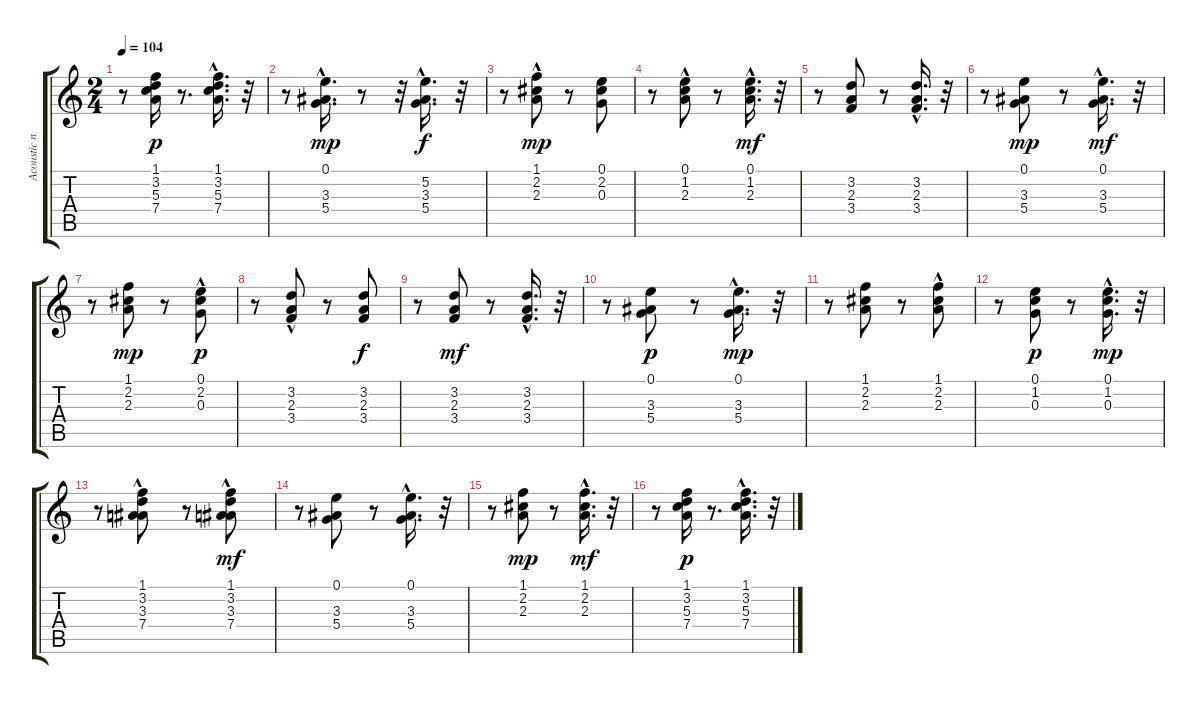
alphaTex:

\track ("Acoustic nylon" "Acoustic n") {instrument acousticguitarnylon}
\staff {score tabs}
\tuning (E4 B3 G3 D3 A2 E2) {hide}
\ts (2 4)
\tempo 104
\clef g2
\ks c
r.8{dy p} (1.1 3.2 5.3 7.4).16 r.8{d} (1.1{hac} 3.2 5.3 7.4).16{d} r.32 |
r.8 (0.1{hac} 3.3{hac} 5.4{hac}).16{d dy mp} r.8 r.32 (5.2{hac} 3.3 5.4{hac}).16{d dy f} r.32 |
r.8 (1.1{hac} 2.2{hac} 2.3).8{dy mp} r.8 (0.1 2.2 0.3).8 |
r.8 (0.1 1.2 2.3{hac}).8 r.8 (0.1{hac} 1.2{hac} 2.3{hac}).16{d dy mf} r.32 |
r.8 (3.2 2.3 3.4).8 r.8 (3.2{hac} 2.3{hac} 3.4{hac}).16{d} r.32 |
r.8 (0.1 3.3 5.4).8{dy mp} r.8 (0.1{hac} 3.3{hac} 5.4{hac}).16{d dy mf} r.32 |
r.8 (1.1 2.2 2.3).8{dy mp} r.8 (0.1{hac} 2.2{hac} 0.3).8{dy p} |
r.8 (3.2 2.3{hac} 3.4).8 r.8 (3.2 2.3 3.4).8{dy f} |
r.8 (3.2 2.3 3.4).8{dy mf} r.8 (3.2{hac} 2.3{hac} 3.4{hac}).16{d} r.32 |
r.8 (0.1 3.3 5.4).8{dy p} r.8 (0.1{hac} 3.3{hac} 5.4{hac}).16{d dy mp} r.32 |
r.8 (1.1 2.2 2.3).8 r.8 (1.1 2.2{hac} 2.3).8 |
r.8 (0.1 1.2 0.3).8{dy p} r.8 (0.1 1.2{hac} 0.3{hac}).16{d dy mp} r.32 |
r.8 (1.1 3.2 3.3{hac} 7.4{hac}).8 r.8 (1.1{hac} 3.2 3.3 7.4{hac}).8{dy mf} |
r.8 (0.1 3.3 5.4).8 r.8 (0.1{hac} 3.3{hac} 5.4{hac}).16{d} r.32 |
r.8 (1.1 2.2 2.3).8{dy mp} r.8 (1.1{hac} 2.2{hac} 2.3{hac}).16{d dy mf} r.32 |
r.8 (1.1 3.2 5.3 7.4).16{dy p} r.8{d} (1.1{hac} 3.2 5.3 7.4).16{d} r.32
